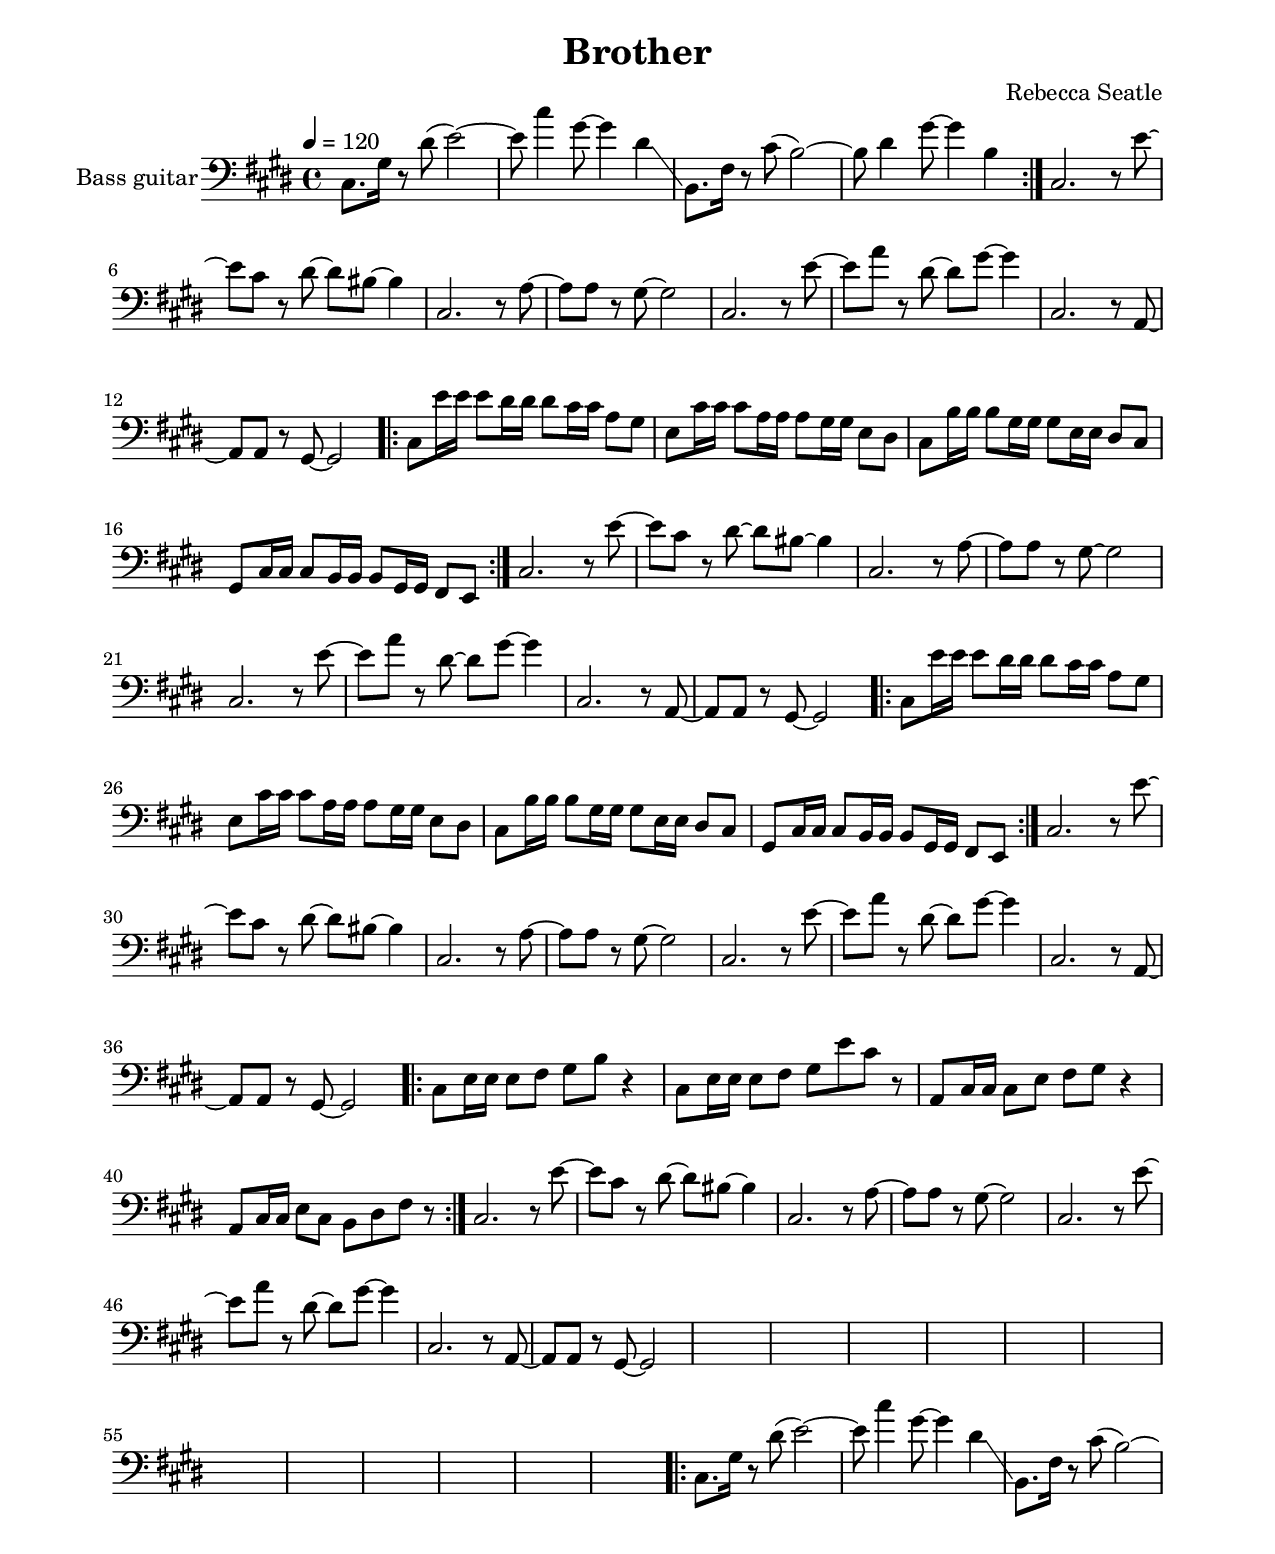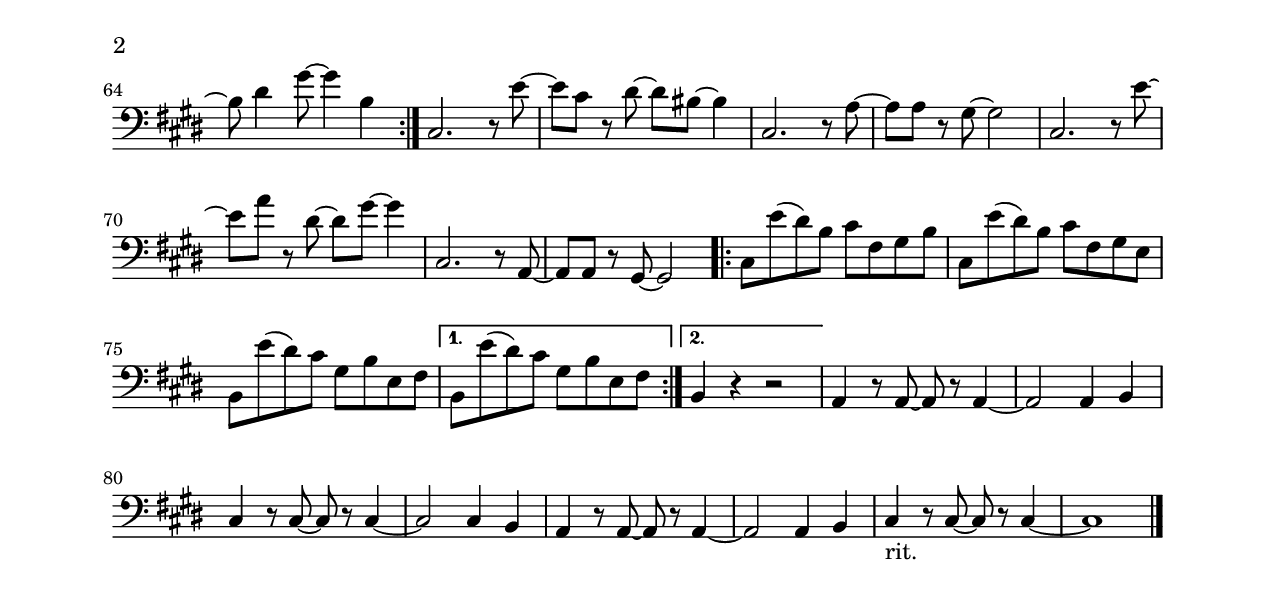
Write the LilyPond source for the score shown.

\version "2.24.0"

\include "settings.ily"

\header {
  title = "Brother"
  composer = "Rebecca Seatle"
}

music = \relative cs {
  \tempo 4=120
  \key cs \minor
  \time 4/4
  \clef "bass"

  \repeat volta 2 {
    |
    cs8. gs'16 r8 ds'8 ( e2 ) ~
    |
    e8 cs'4 gs8 ~ gs4 ds4
    \glissando |
    b,8. fs'16 r8 cs'8 ( b2 ) ~ |
    b8 ds4 gs8 ~ gs4 b,4 }
  |
  cs,2. r8 e'8 ~ |
  e8 cs8 r8 ds8 ~ ds8 bs8 ~ bs4 |
  cs,2. r8 a'8 ~ |
  a8 a8 r8 gs8 ~ gs2 |
  cs,2. r8 e'8 ~ |
  e8 a8 r8 ds,8 ~ ds8 gs8 ~ gs4 |
  cs,,2. r8 a8 ~ |
  a8 a8 r8 gs8 ~ gs2 \repeat volta 2 {
    |
    cs8  e'16 e16 e8 ds16 ds16 ds8 cs16 cs16 a8
    gs8 |
    e8 cs'16 cs16 cs8 a16 a16 a8 gs16 gs16 e8 ds8 |
    cs8 b'16 b16 b8 gs16 gs16 gs8 e16 e16 ds8 cs8 |
    gs8 cs16 cs16 cs8 b16 b16 b8 gs16 gs16 fs8 e8 }
  |
  cs'2. r8 e'8 ~ |
  e8 cs8 r8 ds8 ~ ds8 bs8 ~ bs4 |
  cs,2. r8 a'8 ~ |
  a8 a8 r8 gs8 ~ gs2 |
  cs,2. r8 e'8 ~ |
  e8 a8 r8 ds,8 ~ ds8 gs8 ~ gs4 |
  cs,,2. r8 a8 ~ |
  a8 a8 r8 gs8 ~ gs2 \repeat volta 2 {
    |
    cs8 e'16 e16 e8 ds16 ds16 ds8 cs16 cs16 a8 gs8 |
    e8 cs'16 cs16 cs8 a16 a16 a8 gs16 gs16 e8 ds8 |
    cs8 b'16 b16 b8 gs16 gs16 gs8 e16 e16 ds8 cs8 |
    gs8 cs16 cs16 cs8 b16 b16 b8 gs16 gs16 fs8 e8 }
  |
  cs'2. r8 e'8 ~ |
  e8 cs8 r8 ds8 ~ ds8 bs8 ~ bs4 |
  cs,2. r8 a'8 ~ |
  a8 a8 r8 gs8 ~ gs2 |
  cs,2. r8 e'8 ~ |
  e8 a8 r8 ds,8 ~ ds8 gs8 ~ gs4 |
  cs,,2. r8 a8 ~ |
  a8 a8 r8 gs8 ~ gs2 \repeat volta 2 {
    |
    cs8  e16 e16 e8 fs8 gs8 b8 r4 |
    cs,8 e16 e16 e8 fs8 gs8 e'8 cs8 r8 |
    a,8 cs16 cs16 cs8 e8 fs8 gs8 r4 |
    a,8 cs16 cs16 e8 cs8 b8 ds8 fs8 r8 }
  |
  cs2. r8 e'8 ~ |
  e8 cs8 r8 ds8 ~ ds8 bs8 ~ bs4 |
  cs,2. r8 a'8 ~ |
  a8 a8 r8 gs8 ~ gs2 |
  cs,2. r8 e'8 ~ |
  e8 a8 r8 ds,8 ~ ds8 gs8 ~ gs4 |
  cs,,2. r8 a8 ~ |
  a8 a8 r8 gs8 ~ gs2 |
  s1*12 \repeat volta 2 {
    |
    cs8.  gs'16 r8 ds'8 ( e2 ) ~ |
    e8 cs'4 gs8 ~ gs4  ds4
    \glissando |
    b,8. fs'16 r8 cs'8 ( b2 ) ~ |
    b8 ds4 gs8 ~ gs4 b,4 }
  |
  cs,2. r8 e'8 ~ |
  e8 cs8 r8 ds8 ~ ds8 bs8 ~ bs4 |
  cs,2. r8 a'8 ~ |
  a8 a8 r8 gs8 ~ gs2 |
  cs,2. r8 e'8 ~ |
  e8 a8 r8 ds,8 ~ ds8 gs8 ~ gs4 |
  cs,,2. r8 a8 ~ |
  a8 a8 r8 gs8 ~ gs2 \repeat volta 2 {
    |
    cs8 e'8 ( ds8 ) b8 cs8 fs,8 gs8 b8 |
    cs,8 e'8 ( ds8 ) b8 cs8 fs,8 gs8 e8 |
    b8 e'8 ( ds8 ) cs8 gs8 b8 e,8 fs8 }
  \alternative { {
    |
    b,8 e'8 ( ds8 ) cs8 gs8 b8 e,8 fs8 }
                 {
                   |
                   b,4 r4 r2 }
               } |
  a4 r8 a8 ~ a8 r8 a4 ~ |
  a2 a4 b4 |
  cs4 r8 cs8 ~ cs8 r8 cs4 ~ |
  cs2 cs4 b4 |
  a4 r8 a8 ~ a8 r8 a4 ~ |
  a2 a4 b4 |
  cs4 _ "rit." r8 cs8 ~ cs8 r8 cs4 ~ |
  cs1 \bar "|."
}

\score {
  \new Staff \with {
    instrumentName = "Bass guitar"
  } {
    \music
  }
}
